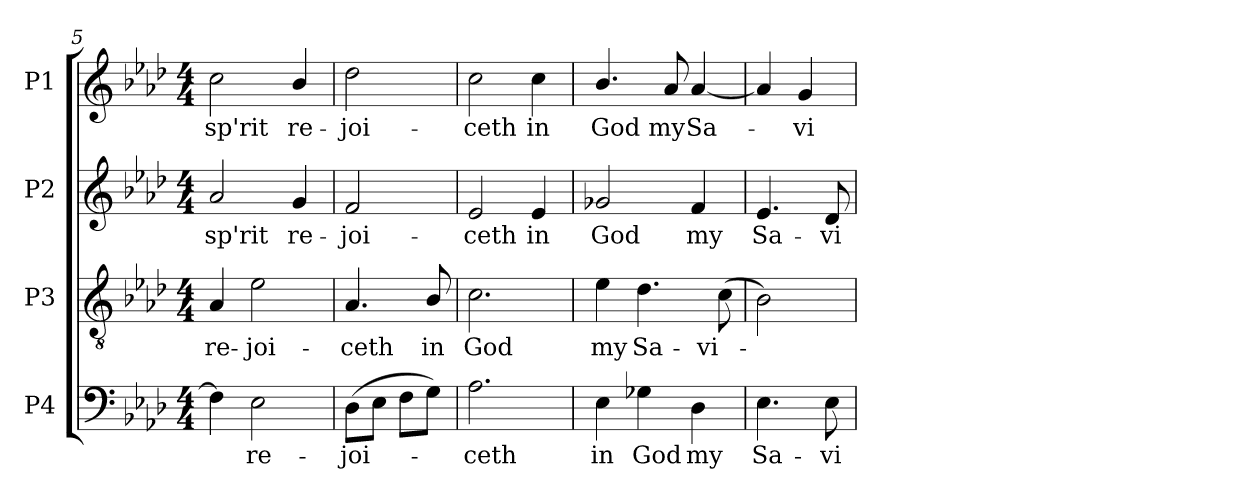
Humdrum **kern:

**kern	**text	**kern	**text	**kern	**text	**kern	**text
*part4	*part4	*part3	*part3	*part2	*part2	*part1	*part1
*staff4	*staff4	*staff3	*staff3	*staff2	*staff2	*staff1	*staff1
*I"P4	*	*I"P3	*	*I"P2	*	*I"P1	*
*clefF4	*	*clefGv2	*	*clefG2	*	*clefG2	*
*	*	*ITrd7c12	*	*	*	*	*
*k[b-e-a-d-]	*	*k[b-e-a-d-]	*	*k[b-e-a-d-]	*	*k[b-e-a-d-]	*
*A-:	*	*A-:	*	*A-:	*	*A-:	*
*M4/4	*	*M4/4	*	*M4/4	*	*M4/4	*
=5	=5	=5	=5	=5	=5	=5	=5
!	!	!	!LO:LY:b:color=#000000	!	!	!	!
!	!	!	!	!	!LO:LY:b:color=#000000	!	!
!	!	!	!	!	!	!	!LO:LY:b:color=#000000
4Fi\]	.	4AA-i/	re-	2a-i/	sp'rit	2cci\	sp'rit
!	!LO:LY:b:color=#000000	!	!	!	!	!	!
!	!	!	!LO:LY:b:color=#000000	!	!	!	!
2E-i\	re-	2E-i\	-joi-	.	.	.	.
!	!	!	!	!	!LO:LY:b:color=#000000	!	!
!	!	!	!	!	!	!	!LO:LY:b:color=#000000
.	.	.	.	4gi/	re-	4b-i/	re-
=6	=6	=6	=6	=6	=6	=6	=6
!	!LO:LY:b:color=#000000	!	!	!	!	!	!
!	!	!	!LO:LY:b:color=#000000	!	!	!	!
!	!	!	!	!	!LO:LY:b:color=#000000	!	!
!	!	!	!	!	!	!	!LO:LY:b:color=#000000
(8D-i\L	-joi-	4.AA-i/	-ceth	2fi/	-joi-	2dd-i\	-joi-
8E-i\J	.	.	.	.	.	.	.
8Fi\L	.	.	.	.	.	.	.
!	!	!	!LO:LY:b:color=#000000	!	!	!	!
8Gi\J)	.	8BB-i/	in	.	.	.	.
=7	=7	=7	=7	=7	=7	=7	=7
!	!LO:LY:b:color=#000000	!	!	!	!	!	!
!	!	!	!LO:LY:b:color=#000000	!	!	!	!
!	!	!	!	!	!LO:LY:b:color=#000000	!	!
!	!	!	!	!	!	!	!LO:LY:b:color=#000000
2.A-i\	-ceth	2.Ci\	God	2e-i/	-ceth	2cci\	-ceth
!	!	!	!	!	!LO:LY:b:color=#000000	!	!
!	!	!	!	!	!	!	!LO:LY:b:color=#000000
.	.	.	.	4e-i/	in	4cci\	in
=8	=8	=8	=8	=8	=8	=8	=8
!	!LO:LY:b:color=#000000	!	!	!	!	!	!
!	!	!	!LO:LY:b:color=#000000	!	!	!	!
!	!	!	!	!	!LO:LY:b:color=#000000	!	!
!	!	!	!	!	!	!	!LO:LY:b:color=#000000
4E-i\	in	4E-i\	my	2g-Xi/	God	4.b-i/	God
!	!LO:LY:b:color=#000000	!	!	!	!	!	!
!	!	!	!LO:LY:b:color=#000000	!	!	!	!
4G-Xi\	God	4.D-i\	Sa-	.	.	.	.
!	!	!	!	!	!	!	!LO:LY:b:color=#000000
.	.	.	.	.	.	8a-i/	my
!	!LO:LY:b:color=#000000	!	!	!	!	!	!
!	!	!	!	!	!LO:LY:b:color=#000000	!	!
!	!	!	!	!	!	!	!LO:LY:b:color=#000000
4D-i\	my	.	.	4fi/	my	[4a-i/	Sa-
!	!	!	!LO:LY:b:color=#000000	!	!	!	!
.	.	(8Ci\	-vi-	.	.	.	.
!!LO:LB:g=z
=9	=9	=9	=9	=9	=9	=9	=9
!	!LO:LY:b:color=#000000	!	!	!	!	!	!
!	!	!	!	!	!LO:LY:b:color=#000000	!	!
4.E-i\	Sa-	2BB-i\)	.	4.e-i/	Sa-	4a-i/]	.
!	!	!	!	!	!	!	!LO:LY:b:color=#000000
.	.	.	.	.	.	4gi/	-vi-
!	!LO:LY:b:color=#000000	!	!	!	!	!	!
!	!	!	!	!	!LO:LY:b:color=#000000	!	!
8E-i\	-vi-	.	.	8d-i/	-vi-	.	.
=	=	=	=	=	=	=	=
*-	*-	*-	*-	*-	*-	*-	*-
